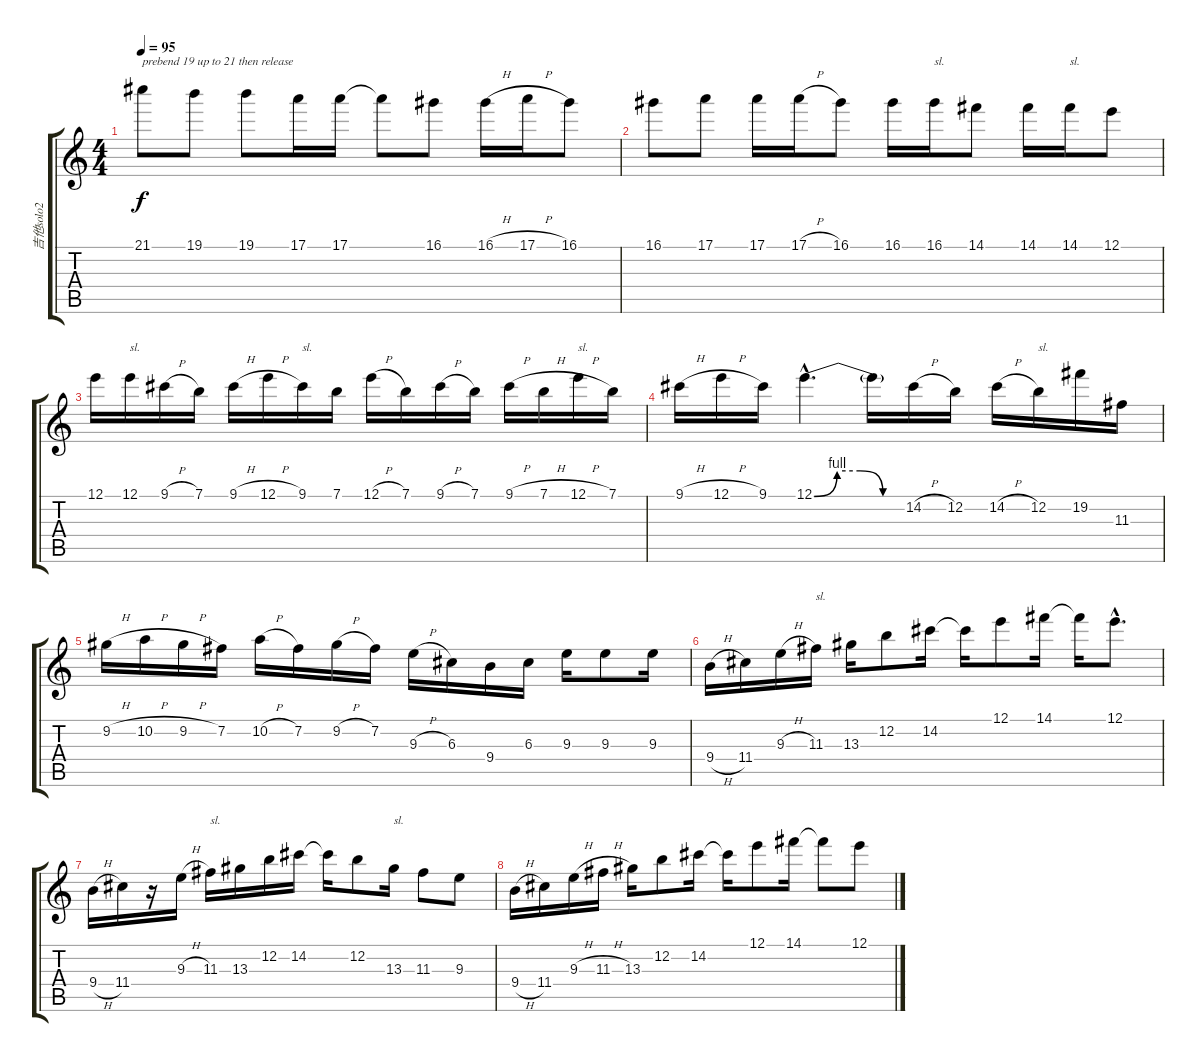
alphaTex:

\track ("吉他solo2" "吉他solo2") {instrument distortionguitar}
\staff {score tabs}
\tuning (E4 B3 G3 D3 A2 E2) {hide}
\ts (4 4)
\tempo 95
\clef g2
\ks c
21.1.8{txt "prebend 19 up to 21 then release" dy f} 19.1.8 19.1.8 17.1.16 17.1.16 17.1{t}.8 16.1.8 16.1{h}.16 17.1{h}.16 16.1.8 |
16.1.8 17.1.8 17.1.16 17.1{h}.16 16.1.8 16.1.16 16.1.16{txt "sl."} 14.1.8 14.1.16 14.1.16{txt "sl."} 12.1.8 |
12.1.16 12.1.16{txt "sl."} 9.1{h}.16 7.1.16 9.1{h}.16 12.1{h}.16 9.1.16{txt "sl."} 7.1.16 12.1{h}.16 7.1.16 9.1{h}.16 7.1.16 9.1{h}.16 7.1{h}.16 12.1{h}.16{txt "sl."} 7.1.16 |
9.1{h}.16 12.1{h}.16 9.1.16 12.1{be (custom 0 0 15 4 30 4 45 0 60 0) hac}.4{d} 12.1{t}.16 14.2{h}.16 12.2.16 14.2{h}.16 12.2.16{txt "sl."} 19.2.16 11.3.16 |
9.2{h}.16 10.2{h}.16 9.2{h}.16 7.2.16 10.2{h}.16 7.2.16 9.2{h}.16 7.2.16 9.3{h}.16 6.3.16 9.4.16 6.3.16 9.3.16 9.3.8 9.3.16 |
9.4{h}.16 11.4.16 9.3{h}.16 11.3.16{txt "sl."} 13.3.16 12.2.8 14.2.16 14.2{t}.16 12.1.8 14.1.16 14.1{t}.16 12.1{hac}.8{d} |
9.4{h}.16 11.4.16 r.16 9.3{h}.16 11.3.16{txt "sl."} 13.3.16 12.2.16 14.2.16 14.2{t}.16 12.2.8 13.3.16{txt "sl."} 11.3.8 9.3.8 |
9.4{h}.16 11.4.16 9.3{h}.16 11.3{h}.16 13.3.16 12.2.8 14.2.16 14.2{t}.16 12.1.8 14.1.16 14.1{t}.8 12.1.8
